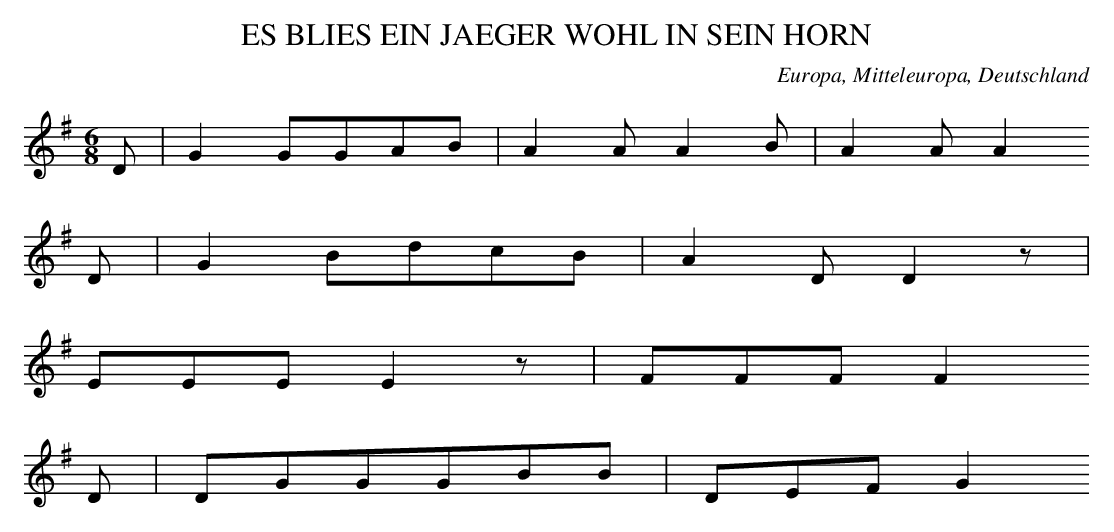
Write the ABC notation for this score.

X:1
T: ES BLIES EIN JAEGER WOHL IN SEIN HORN
O: Europa, Mitteleuropa, Deutschland
M: 6/8
L: 1/8
K: G
D | G2GGAB | A2AA2B | A2AA2
D | G2BdcB | A2DD2z |
EEEE2z | FFFF2
D | DGGGBB | DEFG2
